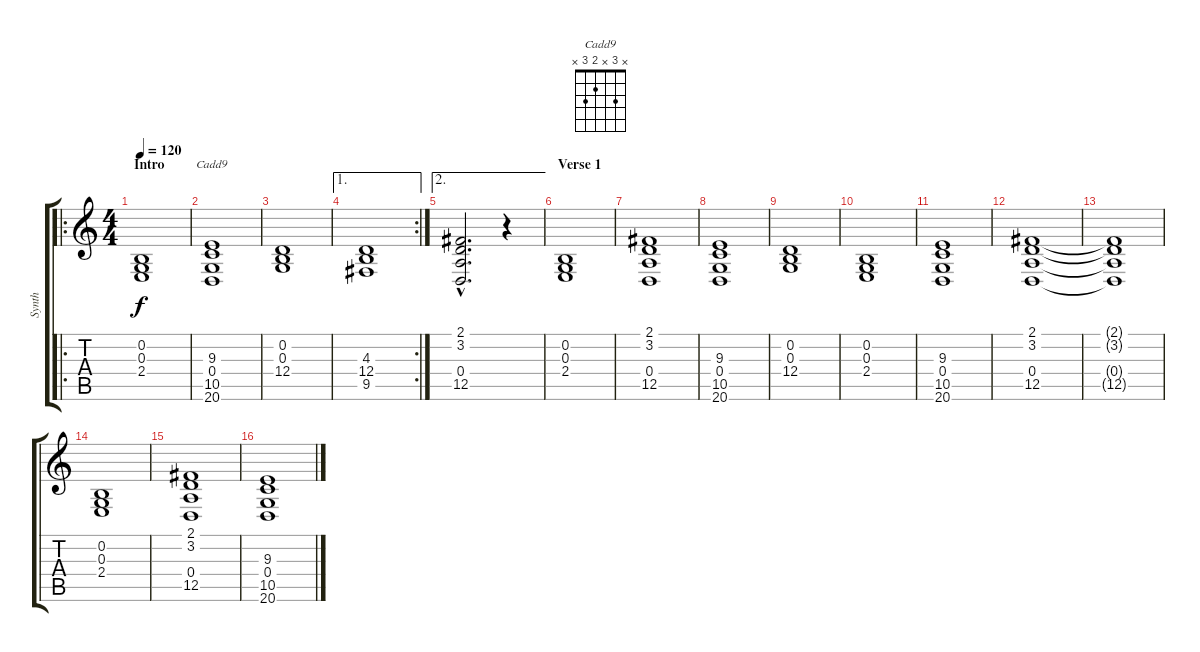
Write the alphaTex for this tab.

\track ("Synth" "Synth") {instrument stringensemble2}
\staff {score tabs}
\tuning (E4 B3 G3 D3 A2 E2) {hide}
\chord ("Cadd9" x 3 x 2 3 x)
\ro
\ts (4 4)
\section ("" "Intro")
\tempo 120
\clef g2
\ks c
(0.2 0.3 2.4).1{dy f instrument stringensemble2} |
(9.3 0.4 10.5 20.6).1{ch "Cadd9"} |
(0.2 0.3 12.4).1 |
\ae 1
\rc 2
(4.3 12.4 9.5).1 |
\ae 2
(2.1{hac} 3.2{hac} 0.4{hac} 12.5{hac}).2{d} r.4 |
\section ("" "Verse 1")
(0.2 0.3 2.4).1 |
(2.1 3.2 0.4 12.5).1 |
(9.3 0.4 10.5 20.6).1 |
(0.2 0.3 12.4).1 |
(0.2 0.3 2.4).1 |
(9.3 0.4 10.5 20.6).1 |
(2.1 3.2 0.4 12.5).1 |
(2.1{t} 3.2{t} 0.4{t} 12.5{t}).1 |
(0.2 0.3 2.4).1 |
(2.1 3.2 0.4 12.5).1 |
(9.3 0.4 10.5 20.6).1
